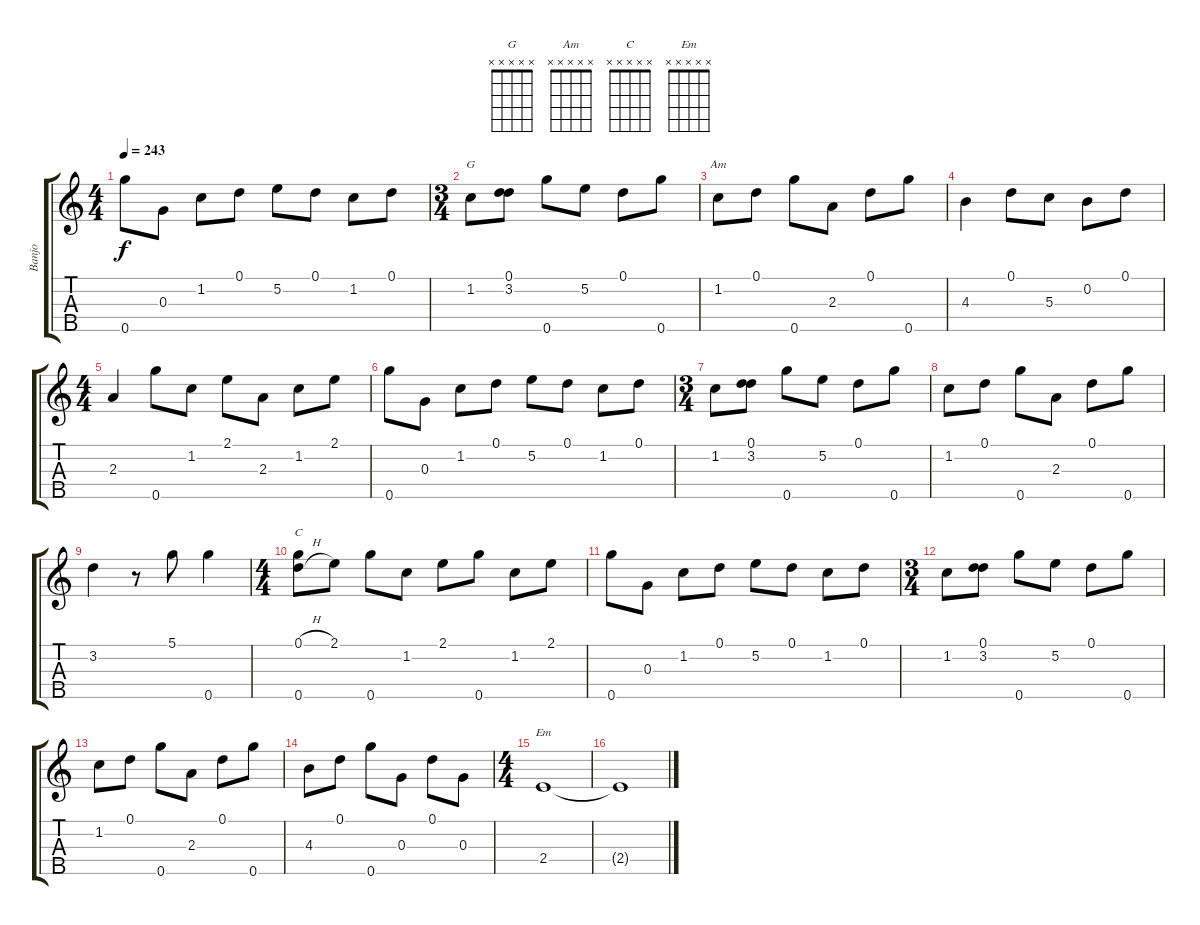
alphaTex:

\track ("Banjo" "Banjo") {instrument banjo}
\staff {score tabs}
\tuning (D4 B3 G3 D3 G4) {hide}
\displaytranspose 12
\chord ("G" x x x x x)
\chord ("Am" x x x x x)
\chord ("C" x x x x x)
\chord ("Em" x x x x x)
\ts (4 4)
\tempo 243
\clef g2
\ks c
0.5.8{dy f} 0.3.8 1.2.8 0.1.8 5.2.8 0.1.8 1.2.8 0.1.8 |
\ts (3 4)
1.2.8{ch "G"} (0.1 3.2).8 0.5.8 5.2.8 0.1.8 0.5.8 |
1.2.8{ch "Am"} 0.1.8 0.5.8 2.3.8 0.1.8 0.5.8 |
4.3.4 0.1.8 5.3.8 0.2.8 0.1.8 |
\ts (4 4)
2.3.4 0.5.8 1.2.8 2.1.8 2.3.8 1.2.8 2.1.8 |
0.5.8 0.3.8 1.2.8 0.1.8 5.2.8 0.1.8 1.2.8 0.1.8 |
\ts (3 4)
1.2.8 (0.1 3.2).8 0.5.8 5.2.8 0.1.8 0.5.8 |
1.2.8 0.1.8 0.5.8 2.3.8 0.1.8 0.5.8 |
3.2.4 r.8 5.1.8 0.5.4 |
\ts (4 4)
(0.1{h} 0.5).8{ch "C"} 2.1.8 0.5.8 1.2.8 2.1.8 0.5.8 1.2.8 2.1.8 |
0.5.8 0.3.8 1.2.8 0.1.8 5.2.8 0.1.8 1.2.8 0.1.8 |
\ts (3 4)
1.2.8 (0.1 3.2).8 0.5.8 5.2.8 0.1.8 0.5.8 |
1.2.8 0.1.8 0.5.8 2.3.8 0.1.8 0.5.8 |
4.3.8 0.1.8 0.5.8 0.3.8 0.1.8 0.3.8 |
\ts (4 4)
2.4.1{ch "Em"} |
2.4{t}.1
